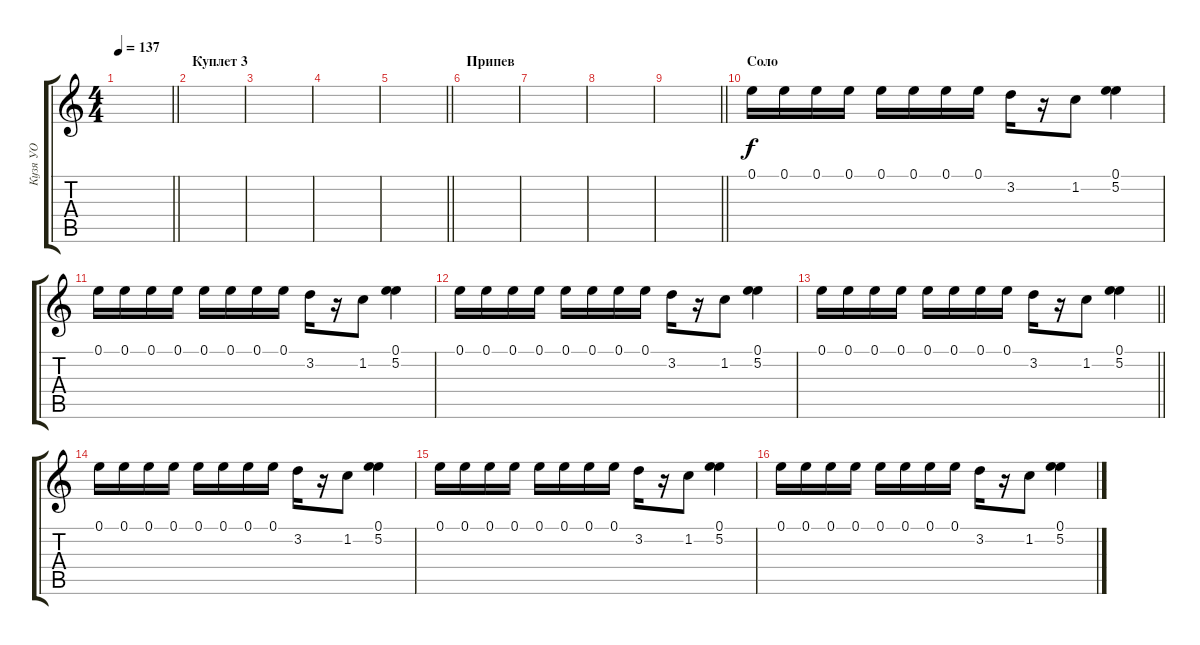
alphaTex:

\track ("Кузя УО" "Кузя УО") {instrument distortionguitar}
\staff {score tabs}
\tuning (E4 B3 G3 D3 A2 E2) {hide}
\ts (4 4)
\tempo 137
\clef g2
\barLineRight lightlight
\ks c
|
\section ("" "Куплет 3")
|
|
|
\barLineRight lightlight
|
\section ("" "Припев")
|
|
|
\barLineRight lightlight
|
\section ("" "Соло")
0.1.16 0.1.16 0.1.16 0.1.16 0.1.16 0.1.16 0.1.16 0.1.16 3.2.16 r.16 1.2.8 (0.1 5.2).4 |
0.1.16 0.1.16 0.1.16 0.1.16 0.1.16 0.1.16 0.1.16 0.1.16 3.2.16 r.16 1.2.8 (0.1 5.2).4 |
0.1.16 0.1.16 0.1.16 0.1.16 0.1.16 0.1.16 0.1.16 0.1.16 3.2.16 r.16 1.2.8 (0.1 5.2).4 |
\barLineRight lightlight
0.1.16 0.1.16 0.1.16 0.1.16 0.1.16 0.1.16 0.1.16 0.1.16 3.2.16 r.16 1.2.8 (0.1 5.2).4 |
0.1.16 0.1.16 0.1.16 0.1.16 0.1.16 0.1.16 0.1.16 0.1.16 3.2.16 r.16 1.2.8 (0.1 5.2).4 |
0.1.16 0.1.16 0.1.16 0.1.16 0.1.16 0.1.16 0.1.16 0.1.16 3.2.16 r.16 1.2.8 (0.1 5.2).4 |
0.1.16 0.1.16 0.1.16 0.1.16 0.1.16 0.1.16 0.1.16 0.1.16 3.2.16 r.16 1.2.8 (0.1 5.2).4
